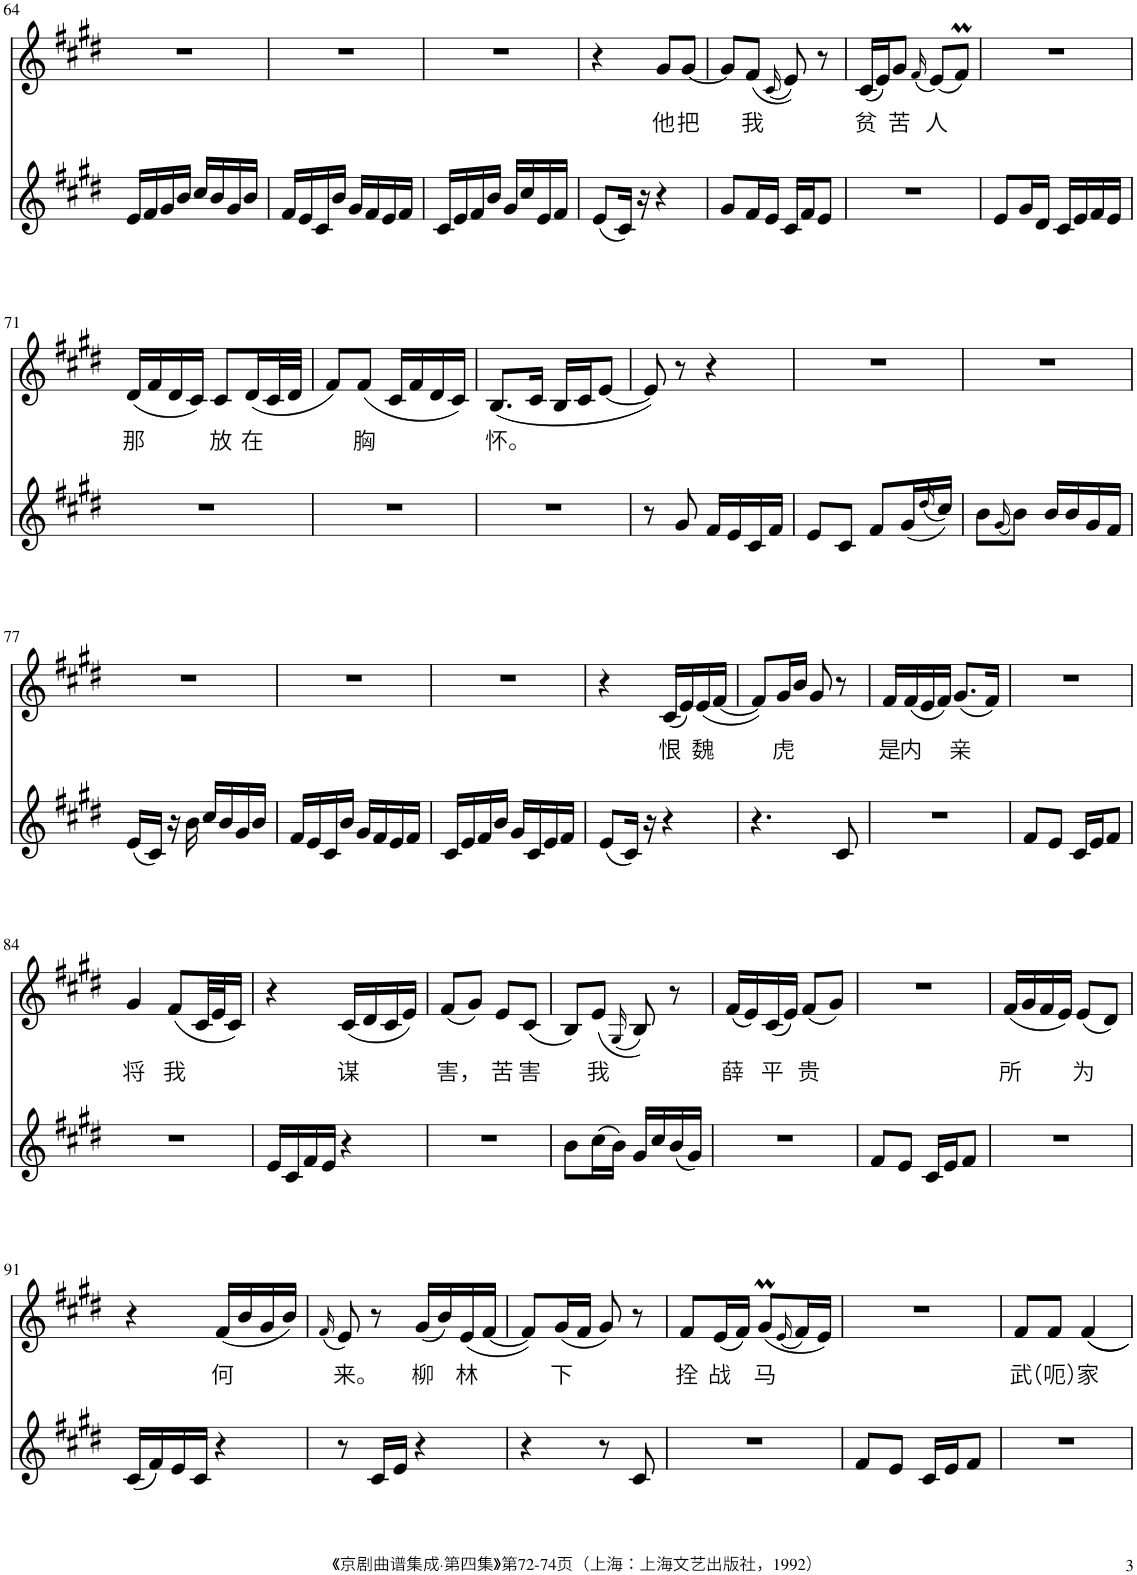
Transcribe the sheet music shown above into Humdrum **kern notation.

**kern	**kern	**text
*part2	*part1	*part1
*staff2	*staff1	*staff1
*I"Piano	*I"Piano	*
*I'Pno	*I'Pno	*
!!LO:PB:g=z
*clefG2	*clefG2	*
*k[f#c#g#d#]	*k[f#c#g#d#]	*
*M2/4	*M2/4	*
=64	=64	=64
16e/LL	2r	.
16f#/	.	.
16g#/	.	.
16b/JJ	.	.
16cc#/LL	.	.
16b/	.	.
16g#/	.	.
16b/JJ	.	.
=65	=65	=65
16f#/LL	2r	.
16e/	.	.
16c#/	.	.
16b/JJ	.	.
16g#/LL	.	.
16f#/	.	.
16e/	.	.
16f#/JJ	.	.
=66	=66	=66
16c#/LL	2r	.
16e/	.	.
16f#/	.	.
16b/JJ	.	.
16g#/LL	.	.
16cc#/	.	.
16e/	.	.
16f#/JJ	.	.
=67	=67	=67
(8e/L	4r	.
16c#/Jk)	.	.
16r	.	.
!	!	!LO:LY:b
4r	8g#/L	他
!	!	!LO:LY:b
.	[8g#/J	把
=68	=68	=68
8g#/L	8g#/L]	.
!	!	!LO:LY:b
16f#/L	(8f#/J	我
16e/JJ	.	.
.	(16qc#/	.
16c#/LL	8e/))	.
16f#/J	.	.
8e/J	8r	.
=69	=69	=69
!	!	!LO:LY:b
2r	(16c#/LL	贫
.	16e/J)	.
!	!	!LO:LY:b
.	8g#/J	苦
.	(16qf#/	.
!	!	!LO:LY:b
.	(8e/L)	人
.	8f#M/J)	.
=70	=70	=70
8e/L	2r	.
16g#/L	.	.
16d#/JJ	.	.
16c#/LL	.	.
16e/	.	.
16f#/	.	.
16e/JJ	.	.
!!LO:LB:g=z
=71	=71	=71
!	!	!LO:LY:b
2r	(16d#/LL	那
.	16f#/	.
.	16d#/	.
.	16c#/JJ)	.
!	!	!LO:LY:b
.	8c#/L	放
!	!	!LO:LY:b
.	(16d#/L	在
.	32c#/L	.
.	32d#/JJJ	.
=72	=72	=72
2r	8f#/L)	.
!	!	!LO:LY:b
.	(8f#/J	胸
.	16c#/LL	.
.	16f#/	.
.	16d#/	.
.	16c#/JJ)	.
=73	=73	=73
!	!	!LO:LY:b
2r	(8.B/L	怀。
.	16c#/Jk	.
.	16B/LL	.
.	16c#/J	.
.	[8e/J	.
=74	=74	=74
8r	8e/])	.
8g#/	8r	.
16f#/LL	4r	.
16e/	.	.
16c#/	.	.
16f#/JJ	.	.
=75	=75	=75
8e/L	2r	.
8c#/J	.	.
8f#/L	.	.
(16g#/L	.	.
(16qdd#/	.	.
16cc#/JJ))	.	.
=76	=76	=76
8b\L	2r	.
(16qg#/	.	.
8b\J)	.	.
16b/LL	.	.
16b/	.	.
16g#/	.	.
16f#/JJ	.	.
!!LO:LB:g=z
=77	=77	=77
(16e/LL	2r	.
16c#/JJ)	.	.
16r	.	.
16b\	.	.
16cc#/LL	.	.
16b/	.	.
16g#/	.	.
16b/JJ	.	.
=78	=78	=78
16f#/LL	2r	.
16e/	.	.
16c#/	.	.
16b/JJ	.	.
16g#/LL	.	.
16f#/	.	.
16e/	.	.
16f#/JJ	.	.
=79	=79	=79
16c#/LL	2r	.
16e/	.	.
16f#/	.	.
16b/JJ	.	.
16g#/LL	.	.
16c#/	.	.
16e/	.	.
16f#/JJ	.	.
=80	=80	=80
(8e/L	4r	.
16c#/Jk)	.	.
16r	.	.
!	!	!LO:LY:b
4r	(16c#/LL	恨
.	16e/)	.
!	!	!LO:LY:b
.	(16e/	魏
.	[16f#/JJ	.
=81	=81	=81
4.r	8f#/L])	.
!	!	!LO:LY:b
.	16g#/L	虎
.	16b/JJ	.
.	8g#/	.
8c#/	8r	.
=82	=82	=82
!	!	!LO:LY:b
2r	16f#/LL	是
!	!	!LO:LY:b
.	(16f#/	内
.	16e/	.
.	16f#/JJ)	.
!	!	!LO:LY:b
.	(8.g#/L	亲
.	16f#/Jk)	.
=83	=83	=83
8f#/L	2r	.
8e/J	.	.
16c#/LL	.	.
16e/J	.	.
8f#/J	.	.
!!LO:LB:g=z
=84	=84	=84
!	!	!LO:LY:b
2r	4g#/	将
!	!	!LO:LY:b
.	(8f#/L	我
.	32c#/LL	.
.	32e/J	.
.	16c#/JJ)	.
=85	=85	=85
16e/LL	4r	.
16c#/	.	.
16f#/	.	.
16e/JJ	.	.
!	!	!LO:LY:b
4r	(16c#/LL	谋
.	16d#/	.
.	16c#/	.
.	16e/JJ)	.
=86	=86	=86
!	!	!LO:LY:b
2r	(8f#/L	害，
.	8g#/J)	.
!	!	!LO:LY:b
.	8e/L	苦
!	!	!LO:LY:b
.	(8c#/J	害
=87	=87	=87
8b\L	8B/L)	.
!	!	!LO:LY:b
(16cc#\L	(8e/J	我
16b\JJ)	.	.
.	(16qG#/	.
16g#/LL	8B/))	.
16cc#/	.	.
(16b/	8r	.
16g#/JJ)	.	.
=88	=88	=88
!	!	!LO:LY:b
2r	(16f#/LL	薛
.	16e/)	.
!	!	!LO:LY:b
.	(16c#/	平
.	16e/JJ)	.
!	!	!LO:LY:b
.	(8f#/L	贵
.	8g#/J)	.
=89	=89	=89
8f#/L	2r	.
8e/J	.	.
16c#/LL	.	.
16e/J	.	.
8f#/J	.	.
=90	=90	=90
!	!	!LO:LY:b
2r	(16f#/LL	所
.	16g#/	.
.	16f#/	.
.	16e/JJ)	.
!	!	!LO:LY:b
.	(8e/L	为
.	8d#/J)	.
!!LO:LB:g=z
=91	=91	=91
(16c#/LL	4r	.
16f#/)	.	.
16e/	.	.
16c#/JJ	.	.
!	!	!LO:LY:b
4r	(16f#/LL	何
.	16b/	.
.	16g#/	.
.	16b/JJ)	.
=92	=92	=92
.	(16qf#/	.
!	!	!LO:LY:b
8r	8e/)	来。
16c#/LL	8r	.
16e/JJ	.	.
!	!	!LO:LY:b
4r	(16g#/LL	柳
.	16b/)	.
!	!	!LO:LY:b
.	(16e/	林
.	[16f#/JJ	.
=93	=93	=93
4r	8f#/L])	.
!	!	!LO:LY:b
.	(16g#/L	下
.	16f#/JJ	.
8r	8g#/)	.
8c#/	8r	.
=94	=94	=94
!	!	!LO:LY:b
2r	8f#/L	拴
!	!	!LO:LY:b
.	(16e/L	战
.	16f#/JJ)	.
!	!	!LO:LY:b
.	(8g#m/L	马
.	(16qe/	.
.	16f#/L)	.
.	16e/JJ)	.
=95	=95	=95
8f#/L	2r	.
8e/J	.	.
16c#/LL	.	.
16e/J	.	.
8f#/J	.	.
=96	=96	=96
!	!	!LO:LY:b
2r	8f#/L	武
!	!	!LO:LY:b
.	8f#/J	（呃）
!	!	!LO:LY:b
.	4f#/	家
=	=	=
*-	*-	*-
